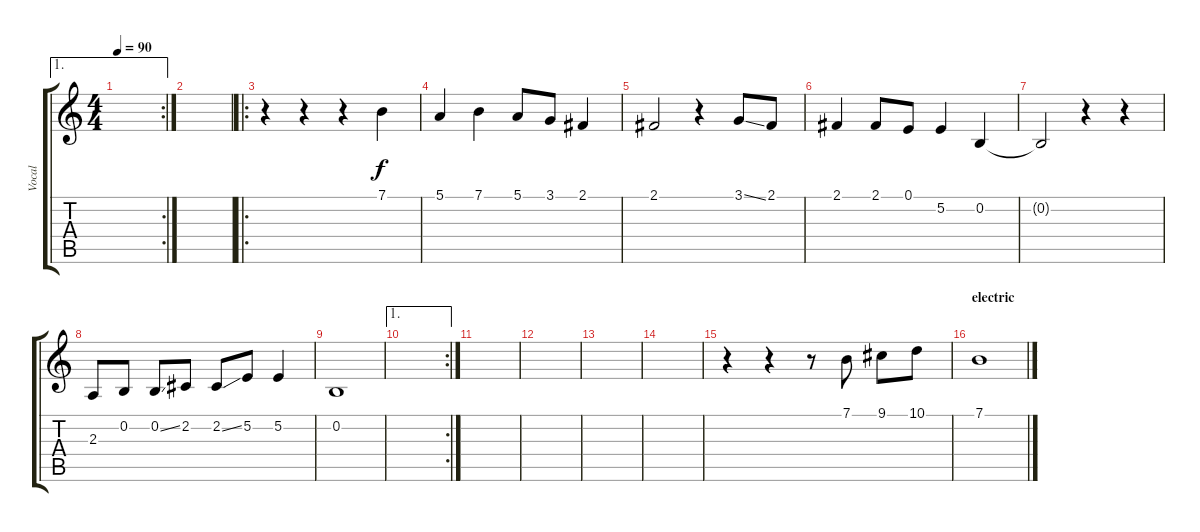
\track ("Vocal" "Vocal") {instrument flute}
\staff {score tabs}
\tuning (E4 B3 G3 D3 A2 E2) {hide}
\ae 1
\rc 2
\ts (4 4)
\tempo 90
\clef g2
\ks c
|
|
\ro
r.4 r.4 r.4 7.1.4 |
5.1.4 7.1.4 5.1.8 3.1.8 2.1.4 |
2.1.2 r.4 3.1{ss}.8 2.1.8 |
2.1.4 2.1.8 0.1.8 5.2.4 0.2.4 |
0.2{t}.2 r.4 r.4 |
2.3.8 0.2.8 0.2{ss}.8 2.2.8 2.2{ss}.8 5.2.8 5.2.4 |
0.2.1 |
\ae 1
\rc 2
|
|
|
|
|
r.4 r.4 r.8 7.1.8{instrument cello} 9.1.8 10.1.8 |
\section ("" "electric")
7.1.1
